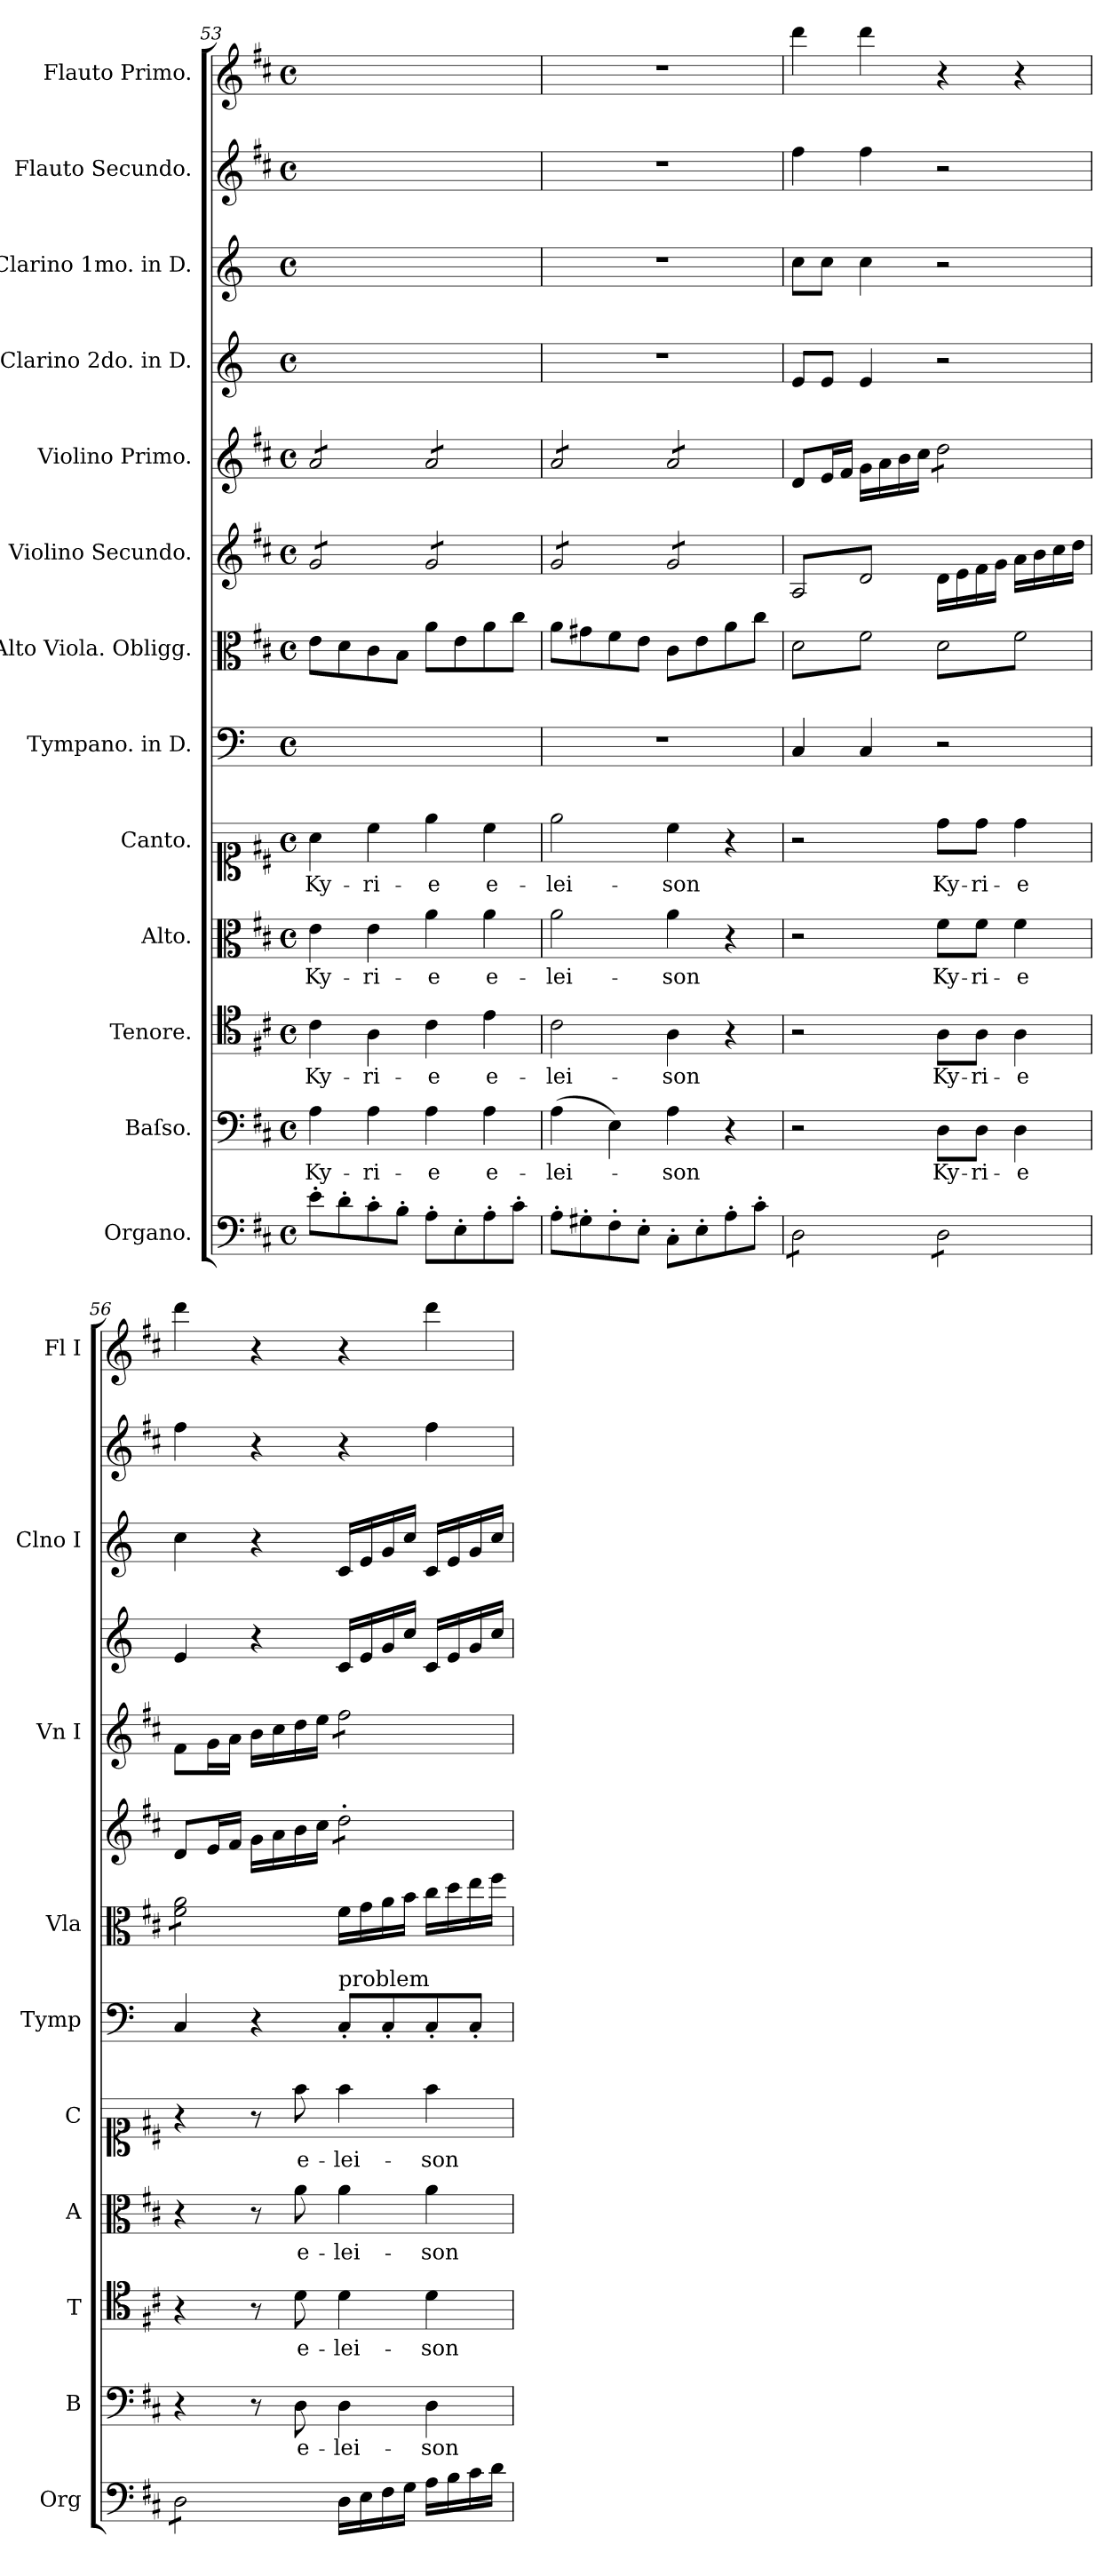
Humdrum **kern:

**kern	**dynam	**kern	**text	**kern	**text	**kern	**text	**kern	**text	**kern	**kern	**kern	**dynam	**kern	**dynam	**kern	**kern	**kern	**kern
*part13	*part13	*part12	*part12	*part11	*part11	*part10	*part10	*part9	*part9	*part8	*part7	*part6	*part6	*part5	*part5	*part4	*part3	*part2	*part1
*staff13	*staff13	*staff12	*staff12	*staff11	*staff11	*staff10	*staff10	*staff9	*staff9	*staff8	*staff7	*staff6	*staff6	*staff5	*staff5	*staff4	*staff3	*staff2	*staff1
*I"Organo.	*	*I"Baſso.	*	*I"Tenore.	*	*I"Alto.	*	*I"Canto.	*	*I"Tympano. in D.	*I"Alto Viola. Obligg.	*I"Violino Secundo.	*	*I"Violino Primo.	*	*I"Clarino 2do. in D.	*I"Clarino 1mo. in D.	*I"Flauto Secundo.	*I"Flauto Primo.
*I'Org	*	*I'B	*	*I'T	*	*I'A	*	*I'C	*	*I'Tymp	*I'Vla	*	*	*I'Vn I	*	*	*I'Clno I	*	*I'Fl I
*clefF4	*	*clefF4	*	*clefC4	*	*clefC3	*	*clefC1	*	*clefF4	*clefC3	*clefG2	*	*clefG2	*	*clefG2	*clefG2	*clefG2	*clefG2
*	*	*	*	*	*	*	*	*	*	*ITrd-1c-2	*	*	*	*	*	*ITrd-1c-2	*ITrd-1c-2	*	*
*k[f#c#]	*	*k[f#c#]	*	*k[f#c#]	*	*k[f#c#]	*	*k[f#c#]	*	*k[f#c#]	*k[f#c#]	*k[f#c#]	*	*k[f#c#]	*	*k[f#c#]	*k[f#c#]	*k[f#c#]	*k[f#c#]
*D:	*	*D:	*	*D:	*	*D:	*	*D:	*	*	*D:	*D:	*	*D:	*	*	*	*D:	*D:
*M4/4	*	*M4/4	*	*M4/4	*	*M4/4	*	*M4/4	*	*M4/4	*M4/4	*M4/4	*	*M4/4	*	*M4/4	*M4/4	*M4/4	*M4/4
*met(c)	*	*met(c)	*	*met(c)	*	*met(c)	*	*met(c)	*	*met(c)	*met(c)	*met(c)	*	*met(c)	*	*met(c)	*met(c)	*met(c)	*met(c)
=53	=53	=53	=53	=53	=53	=53	=53	=53	=53	=53	=53	=53	=53	=53	=53	=53	=53	=53	=53
*	*	*	*	*	*	*	*	*	*	*	*	*tremolo	*	*	*	*	*	*	*
*	*	*	*	*	*	*	*	*	*	*	*	*	*	*tremolo	*	*	*	*	*
8e'\L	.	4A\	Ky-	4c#\	Ky-	4e\	Ky-	4a\	Ky-	1ryy	8e\L	8g/L	.	8a/L	.	1ryy	1ryy	1ryy	1ryy
8d'\	.	.	.	.	.	.	.	.	.	.	8d\	8g/	.	8a/	.	.	.	.	.
8c#'\	.	4A\	-ri-	4A\	-ri-	4e\	-ri-	4cc#\	-ri-	.	8c#\	8g/	.	8a/	.	.	.	.	.
8B'\J	.	.	.	.	.	.	.	.	.	.	8B\J	8g/J	.	8a/J	.	.	.	.	.
8A'\L	.	4A\	-e	4c#\	-e	4a\	-e	4ee\	-e	.	8a\L	8g/L	.	8a/L	.	.	.	.	.
8E'\	.	.	.	.	.	.	.	.	.	.	8e\	8g/	.	8a/	.	.	.	.	.
8A'\	.	4A\	e-	4e\	e-	4a\	e-	4cc#\	e-	.	8a\	8g/	.	8a/	.	.	.	.	.
8c#'\J	.	.	.	.	.	.	.	.	.	.	8cc#\J	8g/J	.	8a/J	.	.	.	.	.
=54	=54	=54	=54	=54	=54	=54	=54	=54	=54	=54	=54	=54	=54	=54	=54	=54	=54	=54	=54
8A'\L	.	(4A\	-lei-	2c#\	-lei-	2a\	-lei-	2ee\	-lei-	1r	8a\L	8g/L	.	8a/L	.	1r	1r	1r	1r
8G#X'\	.	.	.	.	.	.	.	.	.	.	8g#X\	8g/	.	8a/	.	.	.	.	.
8F#'\	.	4E\)	.	.	.	.	.	.	.	.	8f#\	8g/	.	8a/	.	.	.	.	.
8E'\J	.	.	.	.	.	.	.	.	.	.	8e\J	8g/J	.	8a/J	.	.	.	.	.
8C#'\L	.	4A\	-son	4A\	-son	4a\	-son	4cc#\	-son	.	8c#\L	8g/L	.	8a/L	.	.	.	.	.
8E'\	.	.	.	.	.	.	.	.	.	.	8e\	8g/	.	8a/	.	.	.	.	.
8A'\	.	4r	.	4r	.	4r	.	4r	.	.	8a\	8g/	.	8a/	.	.	.	.	.
8c#'\J	.	.	.	.	.	.	.	.	.	.	8cc#\J	8g/J	.	8a/J	.	.	.	.	.
*	*	*	*	*	*	*	*	*	*	*	*	*	*	*Xtremolo	*	*	*	*	*
=55	=55	=55	=55	=55	=55	=55	=55	=55	=55	=55	=55	=55	=55	=55	=55	=55	=55	=55	=55
!LO:TX:a:t=tutti	!	!	!	!	!	!	!	!	!	!	!	!	!	!	!	!	!	!	!
!	!	!	!	!	!	!	!	!	!	!	!	!	!LO:DY:a	!	!	!	!	!	!
*tremolo	*	*	*	*	*	*	*	*	*	*	*	*	*	*	*	*	*	*	*
*	*	*	*	*	*	*	*	*	*	*	*tremolo	*	*	*	*	*	*	*	*
8D\L	fo	2r	.	2r	.	2r	.	2r	.	4D/	8d\L	8A/L	fo	8d/L	fo	8f#/L	8dd\L	4ff#\	4ddd\
8D\	.	.	.	.	.	.	.	.	.	.	8f#\	8d/	.	16e/L	.	8f#/J	8dd\J	.	.
.	.	.	.	.	.	.	.	.	.	.	.	.	.	16f#/JJ	.	.	.	.	.
8D\	.	.	.	.	.	.	.	.	.	4D/	8d\	8A/	.	16g\LL	.	4f#/	4dd\	4ff#\	4ddd\
.	.	.	.	.	.	.	.	.	.	.	.	.	.	16a\	.	.	.	.	.
8D\J	.	.	.	.	.	.	.	.	.	.	8f#\J	8d/J	.	16b\	.	.	.	.	.
*	*	*	*	*	*	*	*	*	*	*	*	*Xtremolo	*	*	*	*	*	*	*
.	.	.	.	.	.	.	.	.	.	.	.	.	.	16cc#\JJ	.	.	.	.	.
*	*	*	*	*	*	*	*	*	*	*	*	*	*	*tremolo	*	*	*	*	*
8D\L	.	8D\L	Ky-	8A\L	Ky-	8f#\L	Ky-	8dd\L	Ky-	2r	8d\L	16d\LL	.	8dd\L	.	2r	2r	2r	4r
.	.	.	.	.	.	.	.	.	.	.	.	16e\	.	.	.	.	.	.	.
8D\	.	8D\J	-ri-	8A\J	-ri-	8f#\J	-ri-	8dd\J	-ri-	.	8f#\	16f#\	.	8dd\	.	.	.	.	.
.	.	.	.	.	.	.	.	.	.	.	.	16g\JJ	.	.	.	.	.	.	.
8D\	.	4D\	-e	4A\	-e	4f#\	-e	4dd\	-e	.	8d\	16a\LL	.	8dd\	.	.	.	.	4r
.	.	.	.	.	.	.	.	.	.	.	.	16b\	.	.	.	.	.	.	.
8D\J	.	.	.	.	.	.	.	.	.	.	8f#\J	16cc#\	.	8dd\J	.	.	.	.	.
*	*	*	*	*	*	*	*	*	*	*	*	*	*	*Xtremolo	*	*	*	*	*
.	.	.	.	.	.	.	.	.	.	.	.	16dd\JJ	.	.	.	.	.	.	.
=56	=56	=56	=56	=56	=56	=56	=56	=56	=56	=56	=56	=56	=56	=56	=56	=56	=56	=56	=56
8D\L	.	4r	.	4r	.	4r	.	4r	.	4D/	8f#\ 8a\L	8d/L	.	8f#\L	.	4f#/	4dd\	4ff#\	4ddd\
8D\	.	.	.	.	.	.	.	.	.	.	8f#\ 8a\	16e/L	.	16g\L	.	.	.	.	.
.	.	.	.	.	.	.	.	.	.	.	.	16f#/JJ	.	16a\JJ	.	.	.	.	.
8D\	.	8r	.	8r	.	8r	.	8r	.	4r	8f#\ 8a\	16g\LL	.	16b\LL	.	4r	4r	4r	4r
.	.	.	.	.	.	.	.	.	.	.	.	16a\	.	16cc#\	.	.	.	.	.
8D\J	.	8D\	e-	8d\	e-	8a\	e-	8ff#\	e-	.	8f#\ 8a\J	16b\	.	16dd\	.	.	.	.	.
*	*	*	*	*	*	*	*	*	*	*	*Xtremolo	*	*	*	*	*	*	*	*
*Xtremolo	*	*	*	*	*	*	*	*	*	*	*	*	*	*	*	*	*	*	*
.	.	.	.	.	.	.	.	.	.	.	.	16cc#\JJ	.	16ee\JJ	.	.	.	.	.
!	!	!	!	!	!	!	!	!	!	!	!	!LO:TX:a:t=problem	!	!	!	!	!	!	!
!	!	!	!	!	!	!	!	!	!	!LO:TX:a:t=problem	!	!	!	!	!	!	!	!	!
*	*	*	*	*	*	*	*	*	*	*	*	*tremolo	*	*	*	*	*	*	*
*	*	*	*	*	*	*	*	*	*	*	*	*	*	*tremolo	*	*	*	*	*
16D\LL	.	4D\	-lei-	4d\	-lei-	4a\	-lei-	4ff#\	-lei-	8D'/L	16f#\LL	8dd'\L	.	8ff#\L	.	16d/LL	16d/LL	4r	4r
16E\	.	.	.	.	.	.	.	.	.	.	16g\	.	.	.	.	16f#/	16f#/	.	.
16F#\	.	.	.	.	.	.	.	.	.	8D'/	16a\	8dd'\	.	8ff#\	.	16a/	16a/	.	.
16G\JJ	.	.	.	.	.	.	.	.	.	.	16b\JJ	.	.	.	.	16dd/JJ	16dd/JJ	.	.
16A\LL	.	4D\	-son	4d\	-son	4a\	-son	4ff#\	-son	8D'/	16cc#\LL	8dd'\	.	8ff#\	.	16d/LL	16d/LL	4ff#\	4ddd\
16B\	.	.	.	.	.	.	.	.	.	.	16dd\	.	.	.	.	16f#/	16f#/	.	.
16c#\	.	.	.	.	.	.	.	.	.	8D'/J	16ee\	8dd'\J	.	8ff#\J	.	16a/	16a/	.	.
*	*	*	*	*	*	*	*	*	*	*	*	*	*	*Xtremolo	*	*	*	*	*
*	*	*	*	*	*	*	*	*	*	*	*	*Xtremolo	*	*	*	*	*	*	*
16d\JJ	.	.	.	.	.	.	.	.	.	.	16ff#\JJ	.	.	.	.	16dd/JJ	16dd/JJ	.	.
=	=	=	=	=	=	=	=	=	=	=	=	=	=	=	=	=	=	=	=
*-	*-	*-	*-	*-	*-	*-	*-	*-	*-	*-	*-	*-	*-	*-	*-	*-	*-	*-	*-
